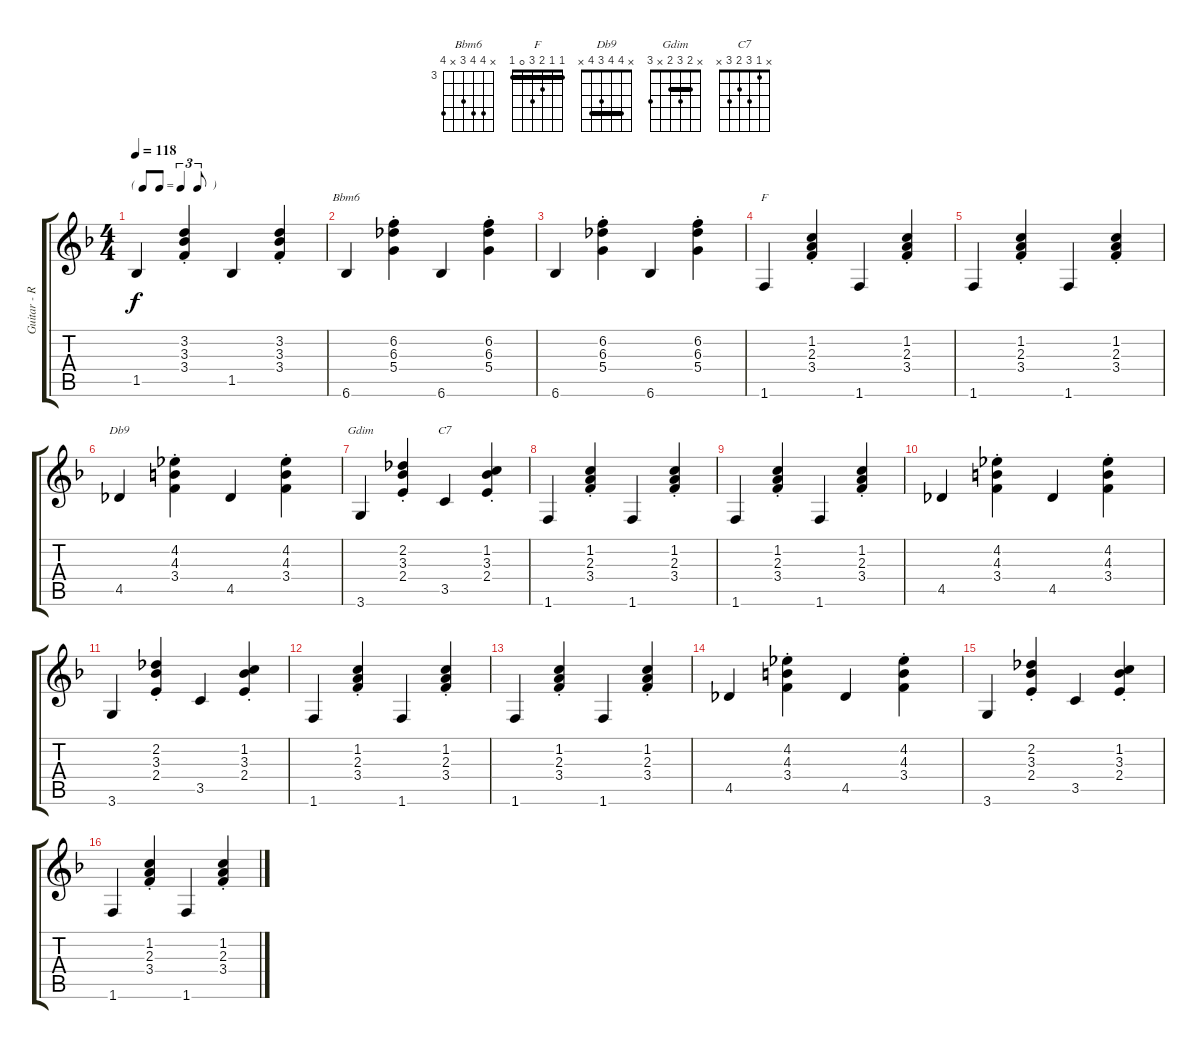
\track ("Guitar - Rhythm" "Guitar - R") {instrument acousticguitarsteel}
\staff {score tabs}
\tuning (E4 B3 G3 D3 A2 E2) {hide}
\chord ("Bbm6" x 6 6 5 x 6) {firstfret 3}
\chord ("F" 1 1 2 3 0 1) {barre 1}
\chord ("Db9" x 4 4 3 4 x) {barre 4}
\chord ("Gdim" x 2 3 2 x 3) {barre 2}
\chord ("C7" x 1 3 2 3 x)
\ts (4 4)
\tf triplet8th
\tempo 118
\clef g2
\ks f
1.5.4{dy f} (3.2{st} 3.3 3.4).4 1.5.4 (3.2{st} 3.3 3.4).4 |
6.6.4{ch "Bbm6"} (6.2{st} 6.3 5.4).4 6.6.4 (6.2{st} 6.3 5.4).4 |
6.6.4 (6.2{st} 6.3 5.4).4 6.6.4 (6.2{st} 6.3 5.4).4 |
1.6.4{ch "F"} (1.2{st} 2.3 3.4).4 1.6.4 (1.2 2.3 3.4{st}).4 |
1.6.4 (1.2{st} 2.3 3.4).4 1.6.4 (1.2 2.3 3.4{st}).4 |
4.5.4{ch "Db9"} (4.2 4.3 3.4{st}).4 4.5.4 (4.2 4.3 3.4{st}).4 |
3.6.4{ch "Gdim"} (2.2 3.3 2.4{st}).4 3.5.4{ch "C7"} (1.2 3.3 2.4{st}).4 |
1.6.4 (1.2{st} 2.3 3.4).4 1.6.4 (1.2 2.3 3.4{st}).4 |
1.6.4 (1.2{st} 2.3 3.4).4 1.6.4 (1.2 2.3 3.4{st}).4 |
4.5.4 (4.2 4.3 3.4{st}).4 4.5.4 (4.2 4.3 3.4{st}).4 |
3.6.4 (2.2 3.3 2.4{st}).4 3.5.4 (1.2 3.3 2.4{st}).4 |
1.6.4 (1.2{st} 2.3 3.4).4 1.6.4 (1.2 2.3 3.4{st}).4 |
1.6.4 (1.2{st} 2.3 3.4).4 1.6.4 (1.2 2.3 3.4{st}).4 |
4.5.4 (4.2 4.3 3.4{st}).4 4.5.4 (4.2 4.3 3.4{st}).4 |
3.6.4 (2.2 3.3 2.4{st}).4 3.5.4 (1.2 3.3 2.4{st}).4 |
1.6.4 (1.2{st} 2.3 3.4).4 1.6.4 (1.2 2.3 3.4{st}).4
